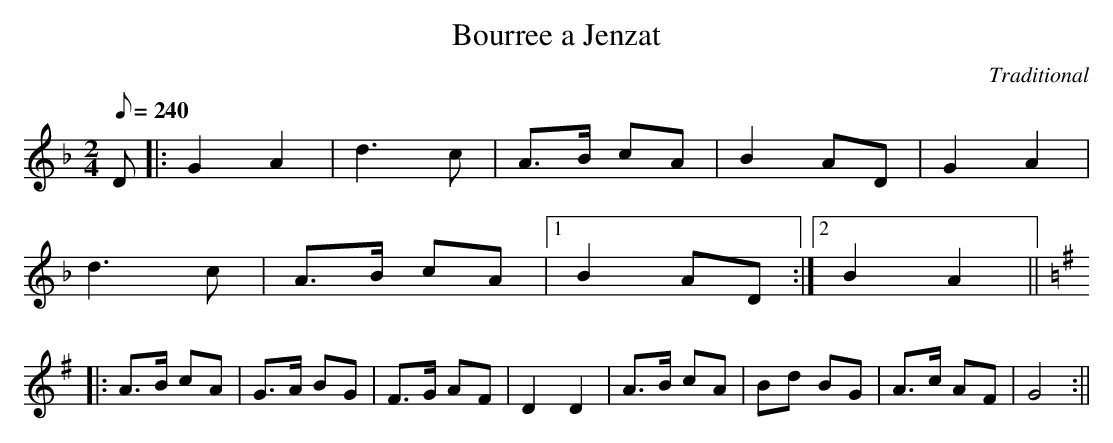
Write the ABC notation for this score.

X:1
T:Bourree a Jenzat
M:2/4
L:1/8
Q:240
C:Traditional
K:D minor
D|:G2 A2 |d3 c|A>B cA|B2  AD|G2 A2|
d3 c|A>B cA|1B2  AD:|2B2  A2||
K:Gmajor
|:A>B cA|G>A BG|F>G AF|D2 D2|A>B cA|Bd BG|A>c AF|G4 :||
